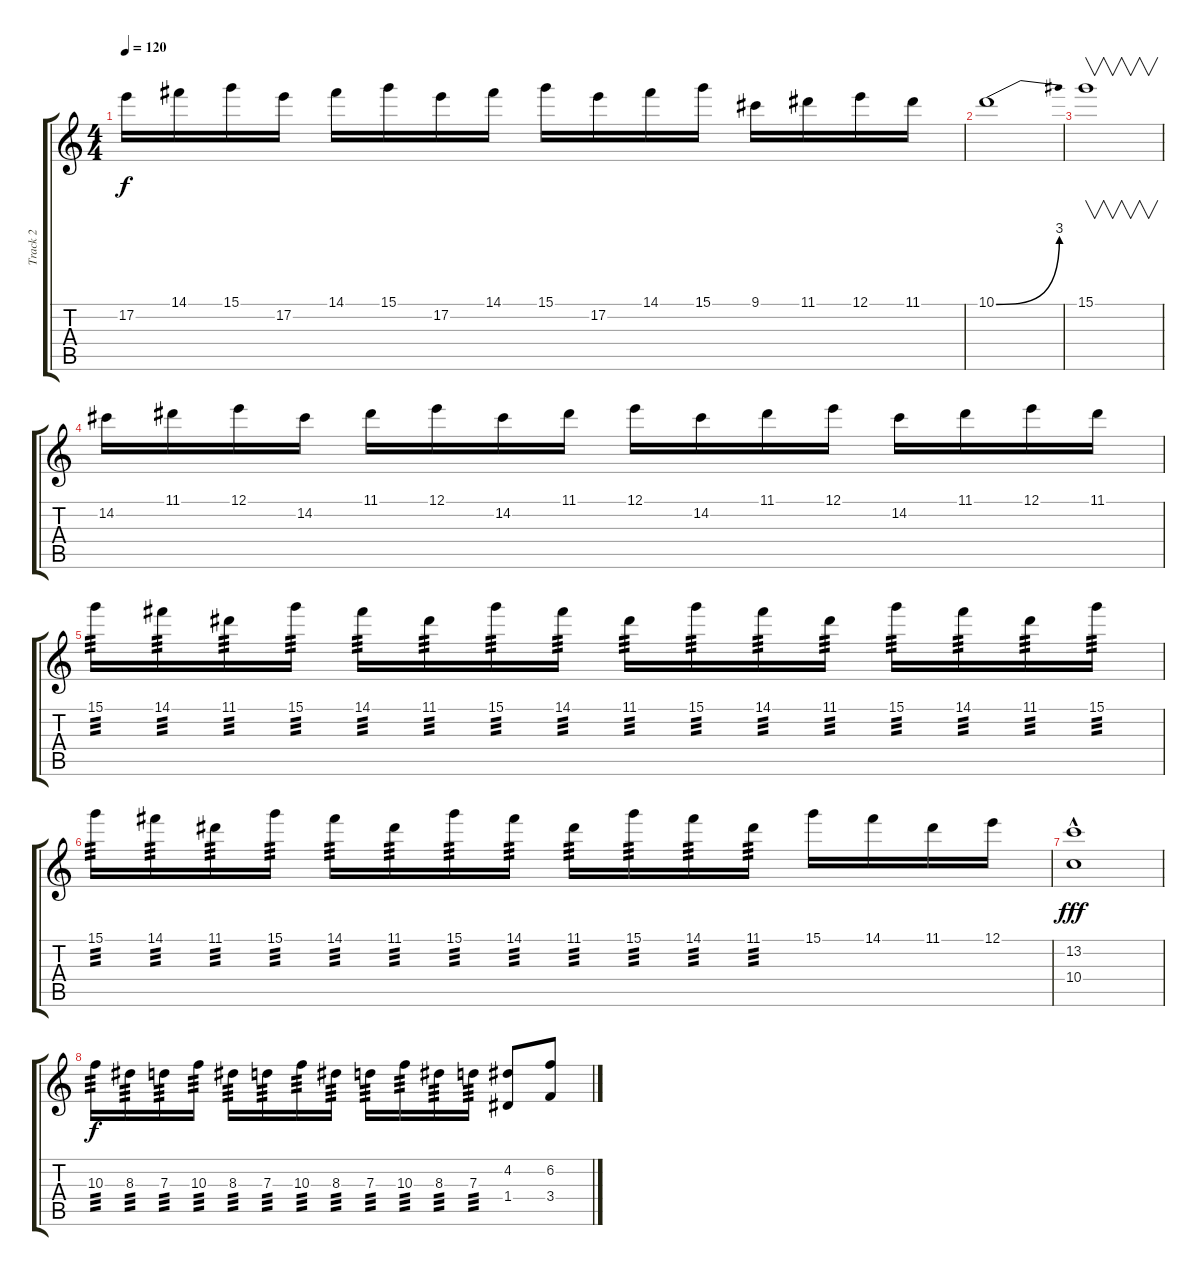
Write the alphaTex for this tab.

\track ("Track 2" "Track 2") {instrument distortionguitar}
\staff {score tabs}
\tuning (E4 B3 G3 D3 A2 D2) {hide}
\ts (4 4)
\tempo 120
\clef g2
\ks c
17.2.16{dy f} 14.1.16 15.1.16 17.2.16 14.1.16 15.1.16 17.2.16 14.1.16 15.1.16 17.2.16 14.1.16 15.1.16 9.1.16 11.1.16 12.1.16 11.1.16 |
10.1{be (bend 0 0 60 12)}.1 |
15.1.1{v} |
14.2.16 11.1.16 12.1.16 14.2.16 11.1.16 12.1.16 14.2.16 11.1.16 12.1.16 14.2.16 11.1.16 12.1.16 14.2.16 11.1.16 12.1.16 11.1.16 |
15.1.16{tp 3} 14.1.16{tp 3} 11.1.16{tp 3} 15.1.16{tp 3} 14.1.16{tp 3} 11.1.16{tp 3} 15.1.16{tp 3} 14.1.16{tp 3} 11.1.16{tp 3} 15.1.16{tp 3} 14.1.16{tp 3} 11.1.16{tp 3} 15.1.16{tp 3} 14.1.16{tp 3} 11.1.16{tp 3} 15.1.16{tp 3} |
15.1.16{tp 3} 14.1.16{tp 3} 11.1.16{tp 3} 15.1.16{tp 3} 14.1.16{tp 3} 11.1.16{tp 3} 15.1.16{tp 3} 14.1.16{tp 3} 11.1.16{tp 3} 15.1.16{tp 3} 14.1.16{tp 3} 11.1.16{tp 3} 15.1.16 14.1.16 11.1.16 12.1.16 |
(13.2{hac} 10.4).1{dy fff} |
10.3.16{tp 3 dy f} 8.3.16{tp 3} 7.3.16{tp 3} 10.3.16{tp 3} 8.3.16{tp 3} 7.3.16{tp 3} 10.3.16{tp 3} 8.3.16{tp 3} 7.3.16{tp 3} 10.3.16{tp 3} 8.3.16{tp 3} 7.3.16{tp 3} (4.2 1.4).8 (6.2 3.4).8
